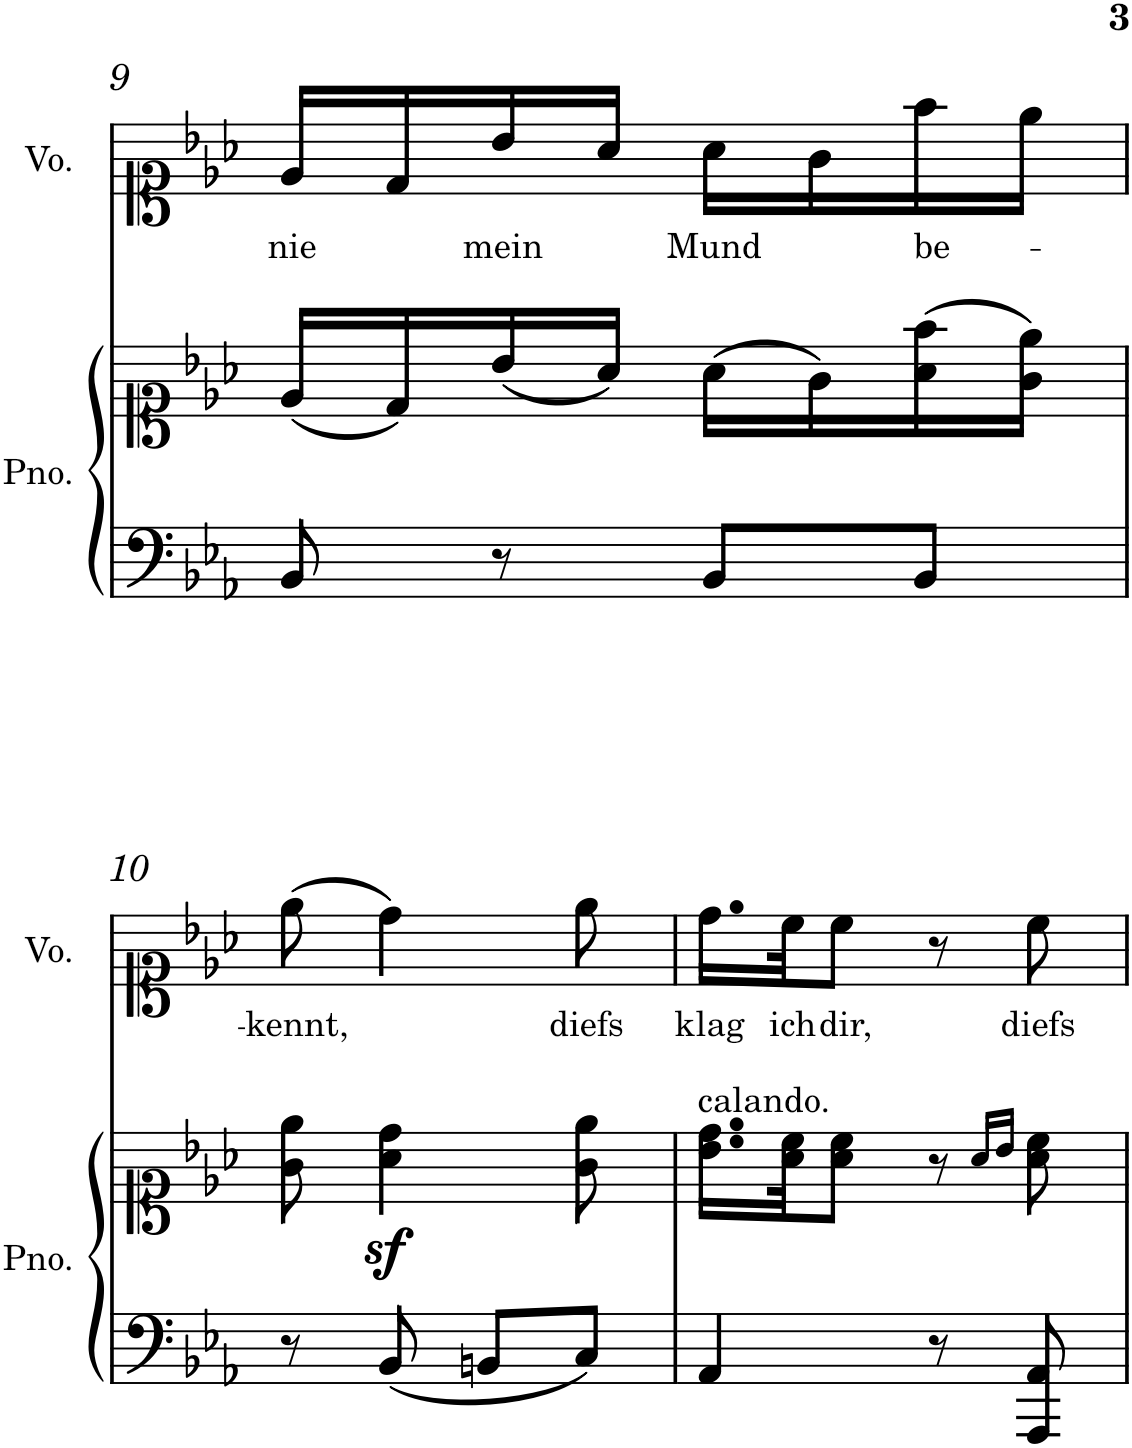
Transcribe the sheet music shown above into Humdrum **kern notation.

**kern	**kern	**kern	**text
*part2	*part2	*part1	*part1
*staff3	*staff2	*staff1	*staff1
*I"Piano	*	*I"Voice	*
*I'Pno.	*	*I'Vo.	*
!!LO:PB:g=z
*clefF4	*clefC1	*clefC1	*
*k[b-e-a-]	*k[b-e-a-]	*k[b-e-a-]	*
*M2/4	*M2/4	*M2/4	*
=9	=9	=9	=9
!	!	!	!LO:LY:b
8BB-/	(16e-/LL	16e-/LL	nie
.	16d/)	16d/	.
!	!	!	!LO:LY:b
8r	(16b-/	16b-/	mein
.	16a-/JJ)	16a-/JJ	.
!	!	!	!LO:LY:b
8BB-/L	(16a-\LL	16a-\LL	Mund
.	16g\)	16g\	.
!	!	!	!LO:LY:b
8BB-/J	(16a-\ 16ff\	16ff\	be-
.	16g\ 16ee-\JJ)	16ee-\JJ	.
!!LO:LB:g=z
=10	=10	=10	=10
!	!	!	!LO:LY:b
8r	8g\ 8ee-\	(8ee-\	-kennt,
8BB-/	4a-\z< 4dd\z<	4dd\)	.
8BBn/L	.	.	.
!	!	!	!LO:LY:b
8C/J	8g\ 8ee-\	8ee-\	diefs
=11	=11	=11	=11
!	!LO:TX:a:t=calando.	!	!
!	!	!	!LO:LY:b
4AA-/	16.b-\ 16.dd\LL	16.dd\LL	klag
!	!	!	!LO:LY:b
.	32a-\ 32cc\JK	32cc\JK	ich
!	!	!	!LO:LY:b
.	8a-\ 8cc\J	8cc\J	dir,
8r	8r	8r	.
.	16qa-/LL	.	.
.	16qb-/JJ	.	.
!	!	!	!LO:LY:b
8AAA-/ 8AA-/	8a-\ 8cc\	8cc\	diefs
=	=	=	=
*-	*-	*-	*-
